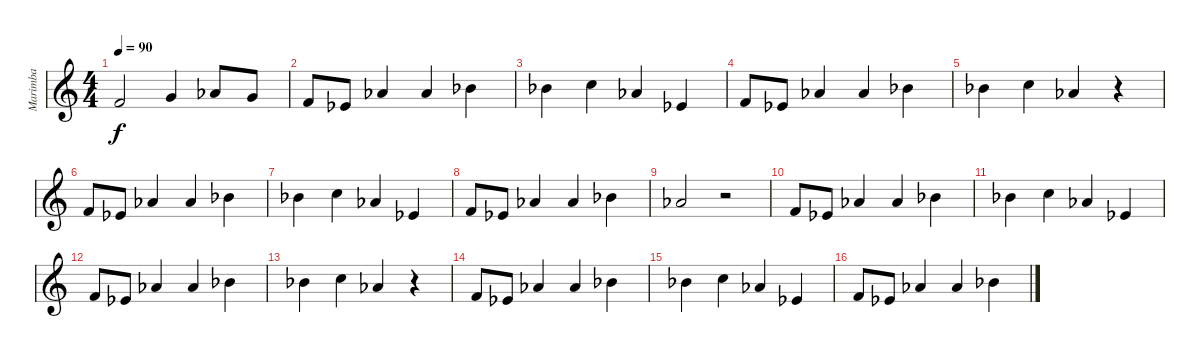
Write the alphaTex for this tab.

\track ("Marimba" "Marimba") {instrument marimba}
\staff {score}
\tuning (E4 B3 G3 D3 A2 E2) {hide}
\ts (4 4)
\tempo 90
\clef g2
\ks c
1.1.2{dy f} 3.1.4 4.1{acc b}.8 3.1.8 |
1.1.8 4.2{acc b}.8 4.1{acc b}.4 4.1{acc b}.4 6.1{acc b}.4 |
6.1{acc b}.4 8.1.4 4.1{acc b}.4 4.2{acc b}.4 |
1.1.8 4.2{acc b}.8 4.1{acc b}.4 4.1{acc b}.4 6.1{acc b}.4 |
6.1{acc b}.4 8.1.4 4.1{acc b}.4 r.4 |
1.1.8 4.2{acc b}.8 4.1{acc b}.4 4.1{acc b}.4 6.1{acc b}.4 |
6.1{acc b}.4 8.1.4 4.1{acc b}.4 4.2{acc b}.4 |
1.1.8 4.2{acc b}.8 4.1{acc b}.4 4.1{acc b}.4 6.1{acc b}.4 |
4.1{acc b}.2 r.2 |
1.1.8 4.2{acc b}.8 4.1{acc b}.4 4.1{acc b}.4 6.1{acc b}.4 |
6.1{acc b}.4 8.1.4 4.1{acc b}.4 4.2{acc b}.4 |
1.1.8 4.2{acc b}.8 4.1{acc b}.4 4.1{acc b}.4 6.1{acc b}.4 |
6.1{acc b}.4 8.1.4 4.1{acc b}.4 r.4 |
1.1.8 4.2{acc b}.8 4.1{acc b}.4 4.1{acc b}.4 6.1{acc b}.4 |
6.1{acc b}.4 8.1.4 4.1{acc b}.4 4.2{acc b}.4 |
1.1.8 4.2{acc b}.8 4.1{acc b}.4 4.1{acc b}.4 6.1{acc b}.4
